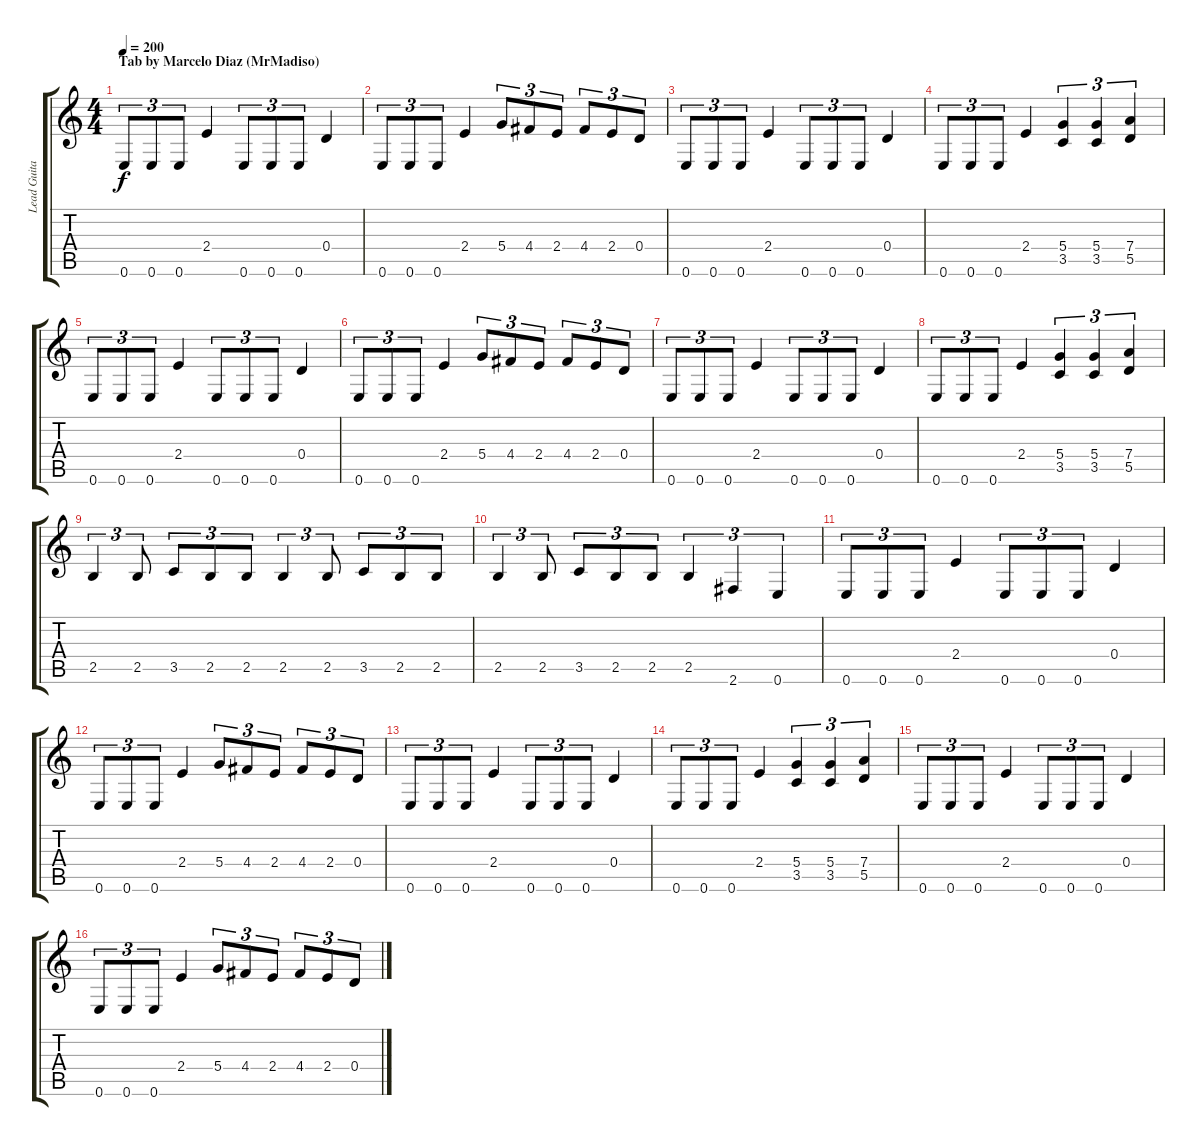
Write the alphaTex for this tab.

\track ("Lead Guitar" "Lead Guita") {instrument distortionguitar}
\staff {score tabs}
\tuning (E4 B3 G3 D3 A2 E2) {hide}
\ts (4 4)
\section ("" "Tab by Marcelo Diaz (MrMadiso)")
\tempo 200
\clef g2
\ks c
0.6.8{tu (3 2) dy f instrument distortionguitar} 0.6.8{tu (3 2)} 0.6.8{tu (3 2)} 2.4.4 0.6.8{tu (3 2)} 0.6.8{tu (3 2)} 0.6.8{tu (3 2)} 0.4.4 |
0.6.8{tu (3 2)} 0.6.8{tu (3 2)} 0.6.8{tu (3 2)} 2.4.4 5.4.8{tu (3 2)} 4.4.8{tu (3 2)} 2.4.8{tu (3 2)} 4.4.8{tu (3 2)} 2.4.8{tu (3 2)} 0.4.8{tu (3 2)} |
0.6.8{tu (3 2)} 0.6.8{tu (3 2)} 0.6.8{tu (3 2)} 2.4.4 0.6.8{tu (3 2)} 0.6.8{tu (3 2)} 0.6.8{tu (3 2)} 0.4.4 |
0.6.8{tu (3 2)} 0.6.8{tu (3 2)} 0.6.8{tu (3 2)} 2.4.4 (5.4 3.5).4{tu (3 2)} (5.4 3.5).4{tu (3 2)} (7.4 5.5).4{tu (3 2)} |
0.6.8{tu (3 2)} 0.6.8{tu (3 2)} 0.6.8{tu (3 2)} 2.4.4 0.6.8{tu (3 2)} 0.6.8{tu (3 2)} 0.6.8{tu (3 2)} 0.4.4 |
0.6.8{tu (3 2)} 0.6.8{tu (3 2)} 0.6.8{tu (3 2)} 2.4.4 5.4.8{tu (3 2)} 4.4.8{tu (3 2)} 2.4.8{tu (3 2)} 4.4.8{tu (3 2)} 2.4.8{tu (3 2)} 0.4.8{tu (3 2)} |
0.6.8{tu (3 2)} 0.6.8{tu (3 2)} 0.6.8{tu (3 2)} 2.4.4 0.6.8{tu (3 2)} 0.6.8{tu (3 2)} 0.6.8{tu (3 2)} 0.4.4 |
0.6.8{tu (3 2)} 0.6.8{tu (3 2)} 0.6.8{tu (3 2)} 2.4.4 (5.4 3.5).4{tu (3 2)} (5.4 3.5).4{tu (3 2)} (7.4 5.5).4{tu (3 2)} |
2.5.4{tu (3 2)} 2.5.8{tu (3 2)} 3.5.8{tu (3 2)} 2.5.8{tu (3 2)} 2.5.8{tu (3 2)} 2.5.4{tu (3 2)} 2.5.8{tu (3 2)} 3.5.8{tu (3 2)} 2.5.8{tu (3 2)} 2.5.8{tu (3 2)} |
2.5.4{tu (3 2)} 2.5.8{tu (3 2)} 3.5.8{tu (3 2)} 2.5.8{tu (3 2)} 2.5.8{tu (3 2)} 2.5.4{tu (3 2)} 2.6.4{tu (3 2)} 0.6.4{tu (3 2)} |
0.6.8{tu (3 2)} 0.6.8{tu (3 2)} 0.6.8{tu (3 2)} 2.4.4 0.6.8{tu (3 2)} 0.6.8{tu (3 2)} 0.6.8{tu (3 2)} 0.4.4 |
0.6.8{tu (3 2)} 0.6.8{tu (3 2)} 0.6.8{tu (3 2)} 2.4.4 5.4.8{tu (3 2)} 4.4.8{tu (3 2)} 2.4.8{tu (3 2)} 4.4.8{tu (3 2)} 2.4.8{tu (3 2)} 0.4.8{tu (3 2)} |
0.6.8{tu (3 2)} 0.6.8{tu (3 2)} 0.6.8{tu (3 2)} 2.4.4 0.6.8{tu (3 2)} 0.6.8{tu (3 2)} 0.6.8{tu (3 2)} 0.4.4 |
0.6.8{tu (3 2)} 0.6.8{tu (3 2)} 0.6.8{tu (3 2)} 2.4.4 (5.4 3.5).4{tu (3 2)} (5.4 3.5).4{tu (3 2)} (7.4 5.5).4{tu (3 2)} |
0.6.8{tu (3 2)} 0.6.8{tu (3 2)} 0.6.8{tu (3 2)} 2.4.4 0.6.8{tu (3 2)} 0.6.8{tu (3 2)} 0.6.8{tu (3 2)} 0.4.4 |
0.6.8{tu (3 2)} 0.6.8{tu (3 2)} 0.6.8{tu (3 2)} 2.4.4 5.4.8{tu (3 2)} 4.4.8{tu (3 2)} 2.4.8{tu (3 2)} 4.4.8{tu (3 2)} 2.4.8{tu (3 2)} 0.4.8{tu (3 2)}
